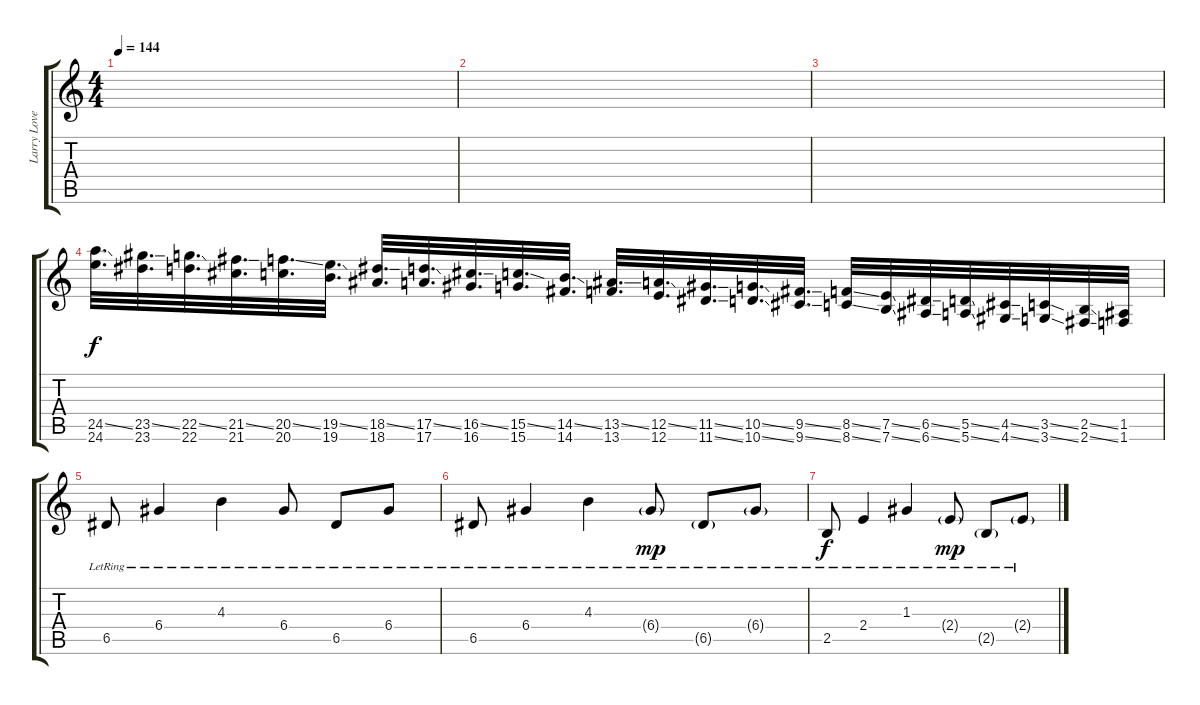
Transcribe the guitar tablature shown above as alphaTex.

\track ("Larry Love" "Larry Love") {instrument overdrivenguitar}
\staff {score tabs}
\tuning (E4 B3 G3 D3 A2 E2) {hide}
\ts (4 4)
\tempo 144
\clef g2
\ks c
|
|
|
(24.5{ss} 24.6).32{d instrument guitarfretnoise} (23.5{ss} 23.6).32{d} (22.5{ss} 22.6).32{d} (21.5{ss} 21.6).32{d} (20.5{ss} 20.6).32{d} (19.5{ss} 19.6).32{d} (18.5{ss} 18.6).32{d} (17.5{ss} 17.6).32{d} (16.5{ss} 16.6).32{d} (15.5{ss} 15.6).32{d} (14.5{ss} 14.6).32{d} (13.5{ss} 13.6).32{d} (12.5{ss} 12.6).32{d} (11.5{ss} 11.6{ss}).32{d} (10.5{ss} 10.6{ss}).32{d} (9.5{ss} 9.6{ss}).32{d} (8.5{ss} 8.6{ss}).32 (7.5{ss} 7.6{ss}).32 (6.5{ss} 6.6{ss}).32 (5.5{ss} 5.6{ss}).32 (4.5{ss} 4.6{ss}).32 (3.5{ss} 3.6{ss}).32 (2.5{ss} 2.6{ss}).32 (1.5 1.6).32 |
6.5{lr}.8{volume 9 instrument electricguitarjazz} 6.4{lr}.4 4.3{lr}.4 6.4{lr}.8 6.5{lr}.8 6.4{lr}.8 |
6.5{lr}.8 6.4{lr}.4 4.3{lr}.4 6.4{g lr}.8{dy mp} 6.5{g lr}.8 6.4{g lr}.8 |
2.5{lr}.8{dy f} 2.4{lr}.4 1.3{lr}.4 2.4{g lr}.8{dy mp} 2.5{g lr}.8 2.4{g lr}.8
